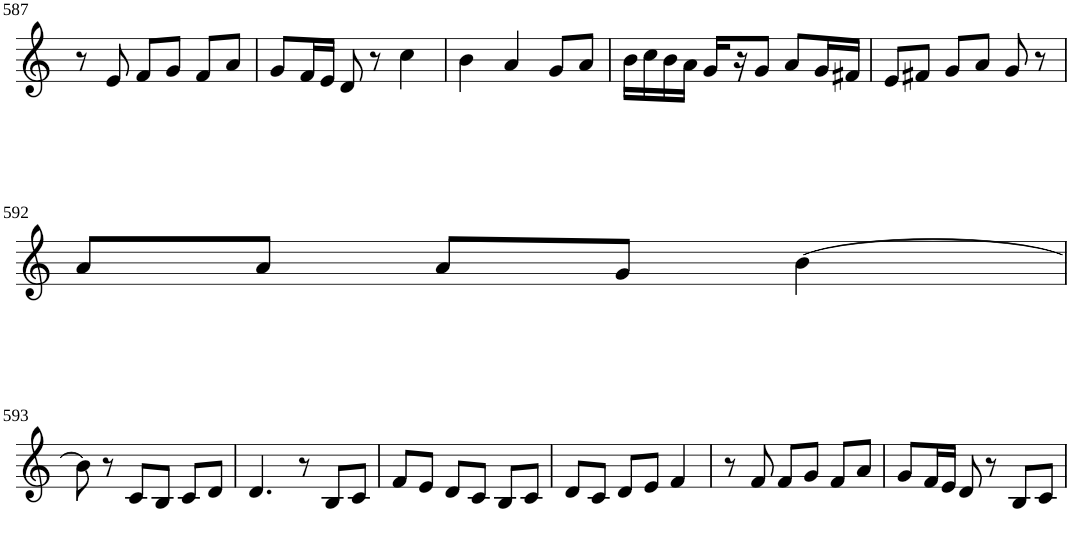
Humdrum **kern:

**kern
*part1
*staff1
*I"Violin
!!LO:PB:g=z
*clefG2
*k[]
*M3/4
=587
8r
8e/
8f/L
8g/J
8f/L
8a/J
=588
8g/L
16f/L
16e/JJ
8d/
8r
4cc\
=589
4b\
4a/
8g/L
8a/J
=590
16b\LL
16cc\
16b\
16a\JJ
16g/LL
16r
8g/J
8a/L
16g/L
16f#X/JJ
=591
8e/L
8f#X/J
8g/L
8a/J
8g/
8r
!!LO:LB:g=z
=592
8a/L
8a/J
8a/L
8g/J
[4b\
!!LO:LB:g=z
=593
8b\]
8r
8c/L
8B/J
8c/L
8d/J
=594
4.d/
8r
8B/L
8c/J
=595
8f/L
8e/J
8d/L
8c/J
8B/L
8c/J
=596
8d/L
8c/J
8d/L
8e/J
4f/
=597
8r
8f/
8f/L
8g/J
8f/L
8a/J
=598
8g/L
16f/L
16e/JJ
8d/
8r
8B/L
8c/J
=
*-
